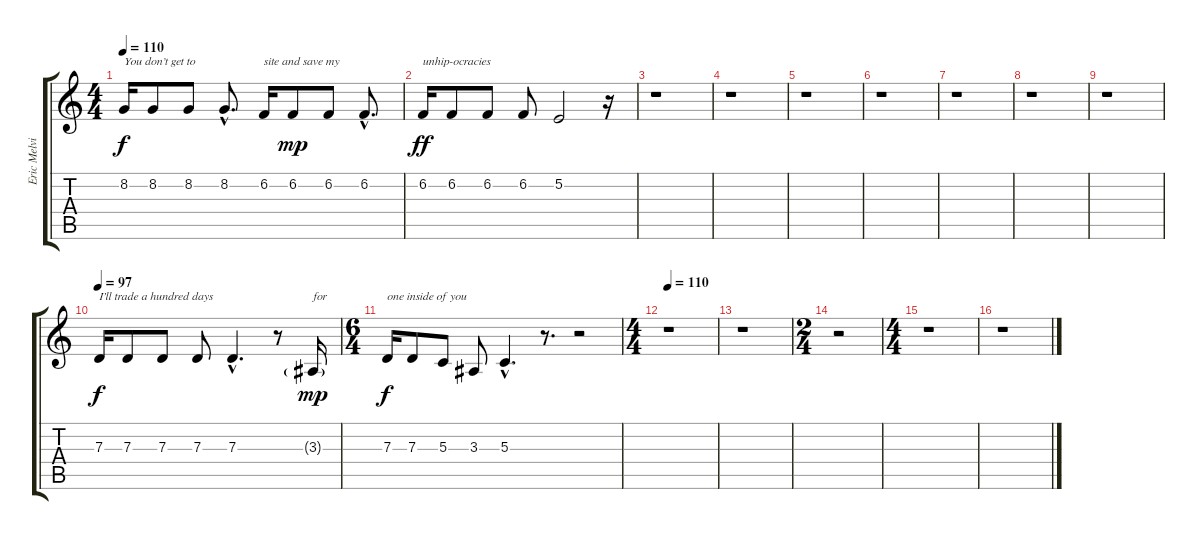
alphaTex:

\track ("Eric Melvin - Back Vocal" "Eric Melvi") {instrument lead1square}
\staff {score tabs}
\tuning (E4 B3 G3 D3 A2 E2) {hide}
\ts (4 4)
\tempo 110
\clef g2
\ks c
8.2.16{txt "You don’t get to " dy f} 8.2.8 8.2.8 8.2{hac}.8{d} 6.2.16{txt "site and save my "} 6.2.8{dy mp} 6.2.8 6.2{hac}.8{d} |
6.2.16{txt "unhip-ocracies" dy ff} 6.2.8 6.2.8 6.2.8 5.2.2 r.16 |
r.1 |
r.1 |
r.1 |
r.1 |
r.1 |
r.1 |
r.1 |
\tempo 97
7.3.16{txt "I’ll trade a hundred days " dy f} 7.3.8 7.3.8 7.3.8 7.3{hac}.4{d} r.8 3.3{g}.16{txt "for" dy mp} |
\ts (6 4)
7.3.16{txt "one inside of you" dy f} 7.3.8 5.3.8 3.3.8 5.3{hac}.4{d} r.8{d} r.2 |
\ts (4 4)
\tempo 110
r.1 |
r.1 |
\ts (2 4)
r.2 |
\ts (4 4)
r.1 |
r.1
